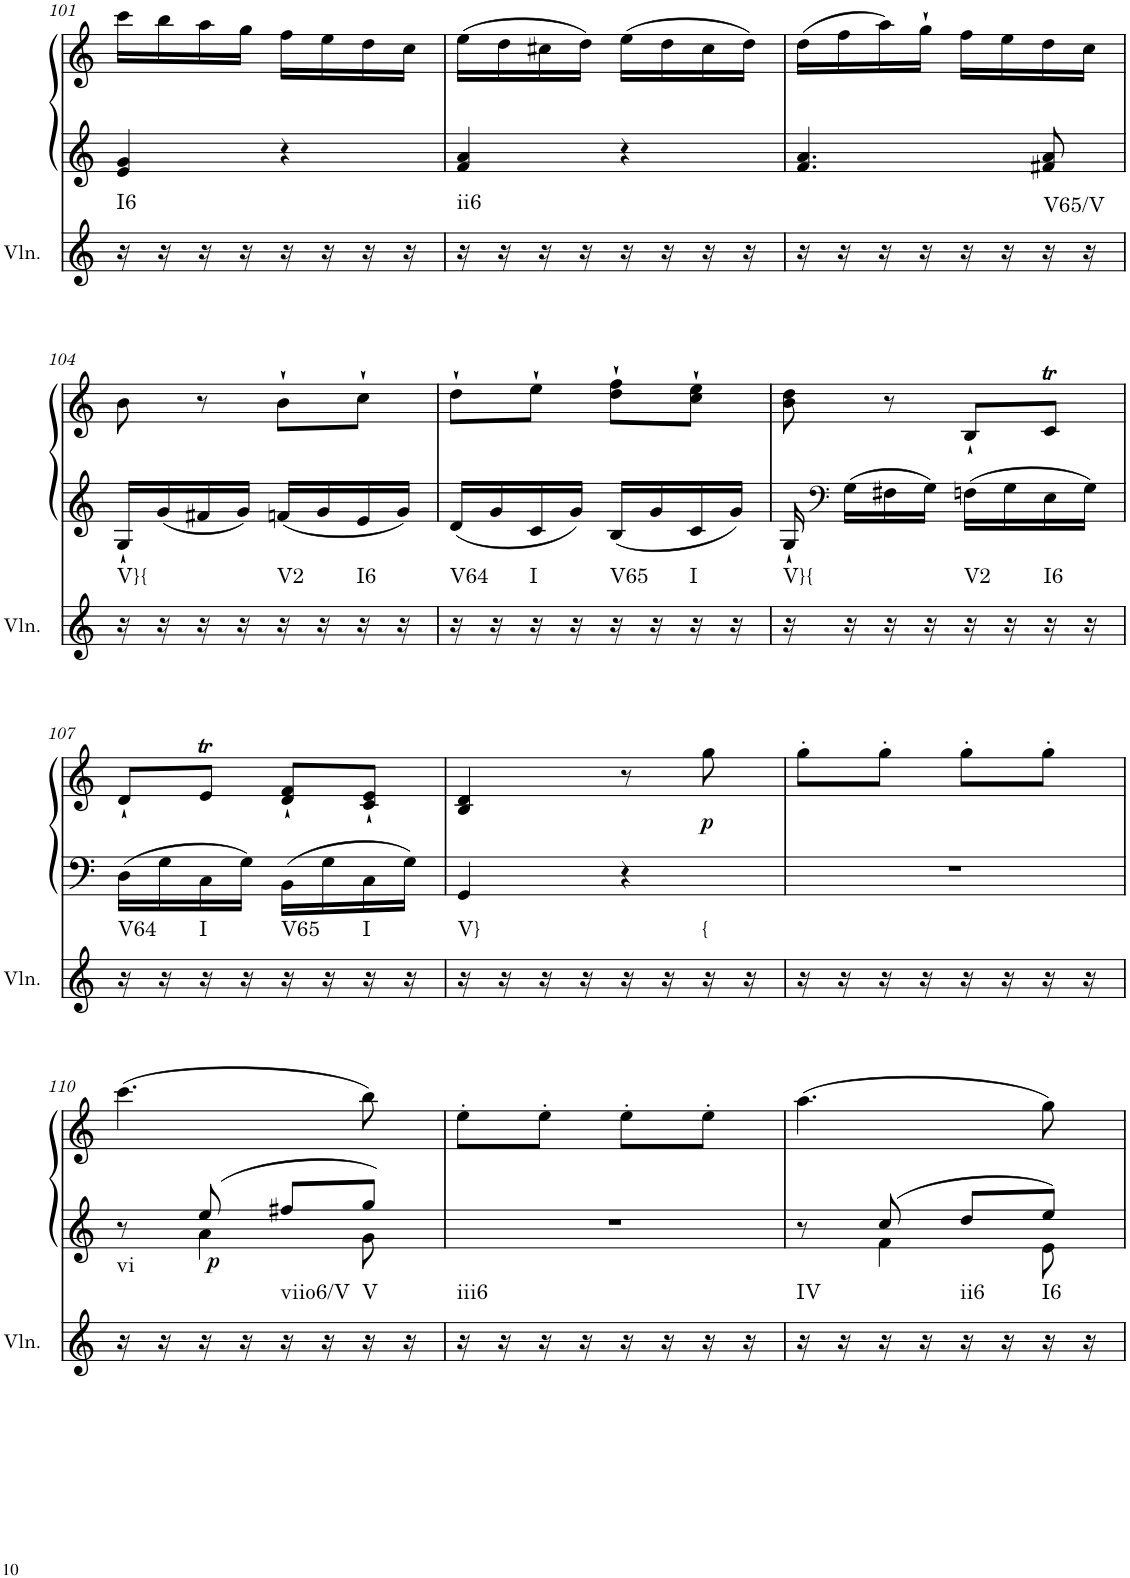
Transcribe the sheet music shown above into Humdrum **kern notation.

**kern	**harte	**kern	**kern	**dynam
*part2	*part2	*part1	*part1	*part1
*staff3	*	*staff2	*staff1	*staff1/2
*I"Violin	*	*I"Klavier linke Hand	*	*
*I'Vln.	*	*	*	*
!!LO:PB:g=z
*clefG2	*	*clefF4	*clefF4	*
*k[]	*	*k[]	*k[]	*
*M2/4	*	*M2/4	*M2/4	*
=101	=101	=101	=101	=101
!	!LO:H:kt=I6	!	!	!
16r	N	4e/ 4g/	16ccc\LL	.
16r	.	.	16bb\	.
16r	.	.	16aa\	.
16r	.	.	16gg\JJ	.
16r	.	4r	16ff\LL	.
16r	.	.	16ee\	.
16r	.	.	16dd\	.
16r	.	.	16cc\JJ	.
=102	=102	=102	=102	=102
!	!LO:H:kt=ii6	!	!	!
16r	N	4f/ 4a/	(16ee\LL	.
16r	.	.	16dd\	.
16r	.	.	16cc#X\	.
16r	.	.	16dd\JJ)	.
16r	.	4r	(16ee\LL	.
16r	.	.	16dd\	.
16r	.	.	16cc#\	.
16r	.	.	16dd\JJ)	.
=103	=103	=103	=103	=103
16r	.	4.f/ 4.a/	(16dd\LL	.
16r	.	.	16ff\	.
16r	.	.	16aa\)	.
16r	.	.	16gg`\JJ	.
16r	.	.	16ff\LL	.
16r	.	.	16ee\	.
!	!LO:H:kt=V65/V	!	!	!
16r	N	8f#X/ 8a/	16dd\	.
16r	.	.	16cc\JJ	.
!!LO:LB:g=z
=104	=104	=104	=104	=104
!	!LO:H:kt=V}{	!	!	!
16r	N	16G`/LL	8b\	.
16r	.	16g/	.	.
16r	.	16f#X/	8r	.
16r	.	16g/JJ	.	.
!	!LO:H:kt=V2	!	!	!
16r	N	16fn/LL	8b`\L	.
16r	.	16g/	.	.
!	!LO:H:kt=I6	!	!	!
16r	N	16e/	8cc`\J	.
16r	.	16g/JJ	.	.
=105	=105	=105	=105	=105
!	!LO:H:kt=V64	!	!	!
16r	N	16d/LL	8dd`\L	.
16r	.	16g/	.	.
!	!LO:H:kt=I	!	!	!
16r	N	16c/	8ee`\J	.
16r	.	16g/JJ	.	.
!	!LO:H:kt=V65	!	!	!
16r	N	16B/LL	8dd\` 8ff\`L	.
16r	.	16g/	.	.
!	!LO:H:kt=I	!	!	!
16r	N	16c/	8cc\` 8ee\`J	.
16r	.	16g/JJ	.	.
=106	=106	=106	=106	=106
!	!LO:H:kt=V}{	!	!	!
16r	N	16G`/	8b\ 8dd\	.
*	*	*clefF4	*	*
16r	.	16G\LL	.	.
16r	.	16F#X\	8r	.
16r	.	16G\JJ	.	.
!	!LO:H:kt=V2	!	!	!
16r	N	16Fn\LL	8B`/L	.
16r	.	16G\	.	.
!	!LO:H:kt=I6	!	!	!
16r	N	16E\	8cT/J	.
16r	.	16G\JJ	.	.
!!LO:LB:g=z
=107	=107	=107	=107	=107
!	!LO:H:kt=V64	!	!	!
16r	N	16D\LL	8d`/L	.
16r	.	16G\	.	.
!	!LO:H:kt=I	!	!	!
16r	N	16C\	8et/J	.
16r	.	16G\JJ	.	.
!	!LO:H:kt=V65	!	!	!
16r	N	16BB\LL	8d/` 8f/`L	.
16r	.	16G\	.	.
!	!LO:H:kt=I	!	!	!
16r	N	16C\	8c/` 8e/`J	.
16r	.	16G\JJ	.	.
=108	=108	=108	=108	=108
!	!LO:H:kt=V}	!	!	!
16r	N	4GG/	4B/ 4d/	.
16r	.	.	.	.
16r	.	.	.	.
16r	.	.	.	.
16r	.	4r	8r	.
16r	.	.	.	.
!	!LO:H:kt={	!	!	!LO:DY:b
16r	N	.	8gg\	p
16r	.	.	.	.
=109	=109	=109	=109	=109
16r	.	2r	8gg'\L	.
16r	.	.	.	.
16r	.	.	8gg'\J	.
16r	.	.	.	.
16r	.	.	8gg'\L	.
16r	.	.	.	.
16r	.	.	8gg'\J	.
16r	.	.	.	.
!!LO:LB:g=z
=110	=110	=110	=110	=110
*	*	*^	*	*
!	!LO:H:kt=vi	!	!	!	!
16r	N	8r	8ryy	(4.ccc\	.
16r	.	.	.	.	.
!	!	!	!	!	!LO:DY:b=2
16r	.	8ee/	4a\	.	p
16r	.	.	.	.	.
!	!LO:H:kt=viio6/V	!	!	!	!
16r	N	8ff#X/L	.	.	.
16r	.	.	.	.	.
!	!LO:H:kt=V	!	!	!	!
16r	N	8gg/J	8g\	8bb\)	.
16r	.	.	.	.	.
*	*	*v	*v	*	*
=111	=111	=111	=111	=111
!	!LO:H:kt=iii6	!	!	!
16r	N	2r	8ee'\L	.
16r	.	.	.	.
16r	.	.	8ee'\J	.
16r	.	.	.	.
16r	.	.	8ee'\L	.
16r	.	.	.	.
16r	.	.	8ee'\J	.
16r	.	.	.	.
=112	=112	=112	=112	=112
*	*	*^	*	*
!	!LO:H:kt=IV	!	!	!	!
16r	N	8r	8ryy	(4.aa\	.
16r	.	.	.	.	.
16r	.	8cc/	4f\	.	.
16r	.	.	.	.	.
!	!LO:H:kt=ii6	!	!	!	!
16r	N	8dd/L	.	.	.
16r	.	.	.	.	.
!	!LO:H:kt=I6	!	!	!	!
16r	N	8ee/J	8e\	8gg\)	.
16r	.	.	.	.	.
*	*	*v	*v	*	*
=	=	=	=	=
*-	*-	*-	*-	*-
